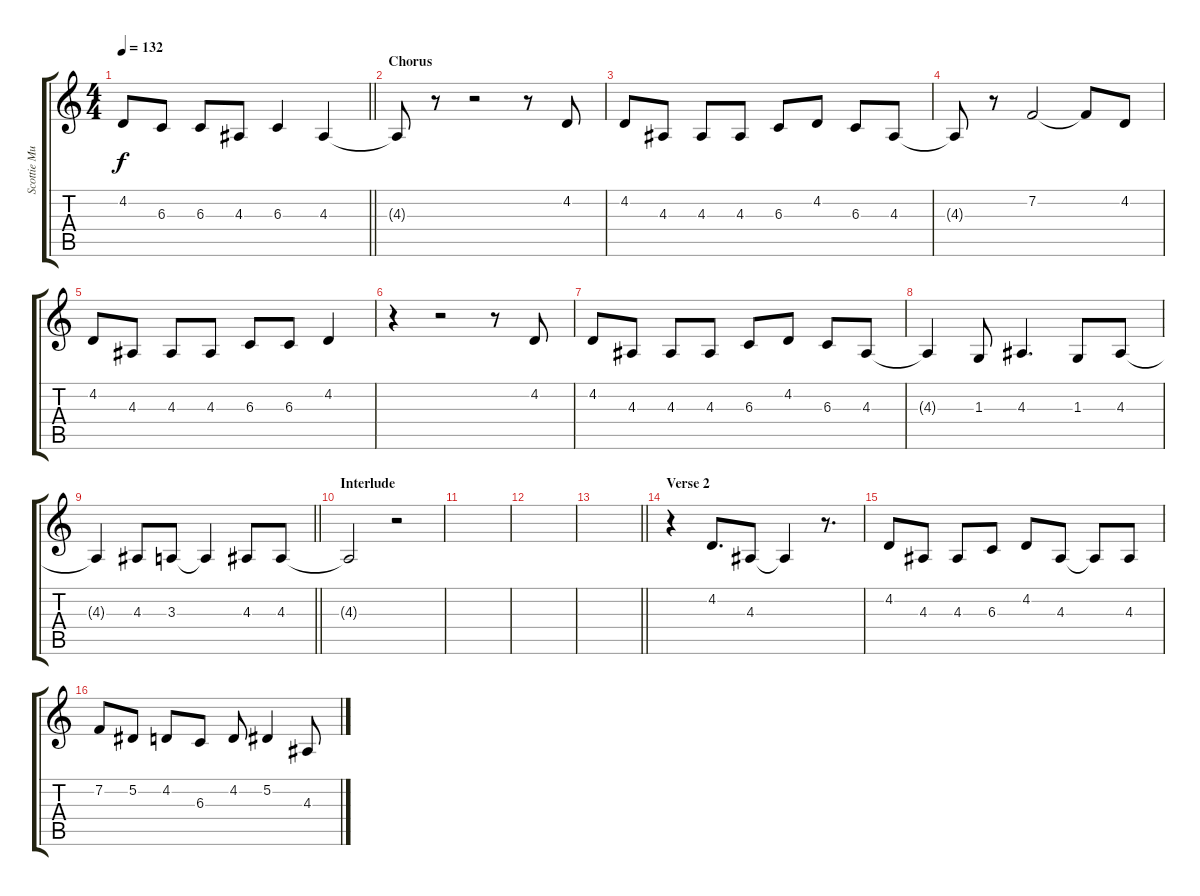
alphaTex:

\track ("Scottie Murphy - Vocals" "Scottie Mu") {instrument altosax}
\staff {score tabs}
\tuning (Eb4 Bb3 Gb3 Db3 Ab2 Eb2) {hide}
\ts (4 4)
\tempo 132
\clef g2
\barLineRight lightlight
\ks c
4.2.8{dy f} 6.3.8 6.3.8 4.3.8 6.3.4 4.3.4 |
\section ("" "Chorus")
4.3{t}.8 r.8 r.2 r.8 4.2.8 |
4.2.8 4.3.8 4.3.8 4.3.8 6.3.8 4.2.8 6.3.8 4.3.8 |
4.3{t}.8 r.8 7.2.2 7.2{t}.8 4.2.8 |
4.2.8 4.3.8 4.3.8 4.3.8 6.3.8 6.3.8 4.2.4 |
r.4 r.2 r.8 4.2.8 |
4.2.8 4.3.8 4.3.8 4.3.8 6.3.8 4.2.8 6.3.8 4.3.8 |
4.3{t}.4 1.3.8 4.3.4{d} 1.3.8 4.3.8 |
\barLineRight lightlight
4.3{t}.4 4.3.8 3.3.8 3.3{t}.4 4.3.8 4.3.8 |
\section ("" "Interlude")
4.3{t}.2 r.2 |
|
|
\barLineRight lightlight
|
\section ("" "Verse 2")
r.4 4.2.8{d} 4.3.8 4.3{t}.4 r.8{d} |
4.2.8 4.3.8 4.3.8 6.3.8 4.2.8 4.3.8 4.3{t}.8 4.3.8 |
7.2.8 5.2.8 4.2.8 6.3.8 4.2.8 5.2.4 4.3.8
